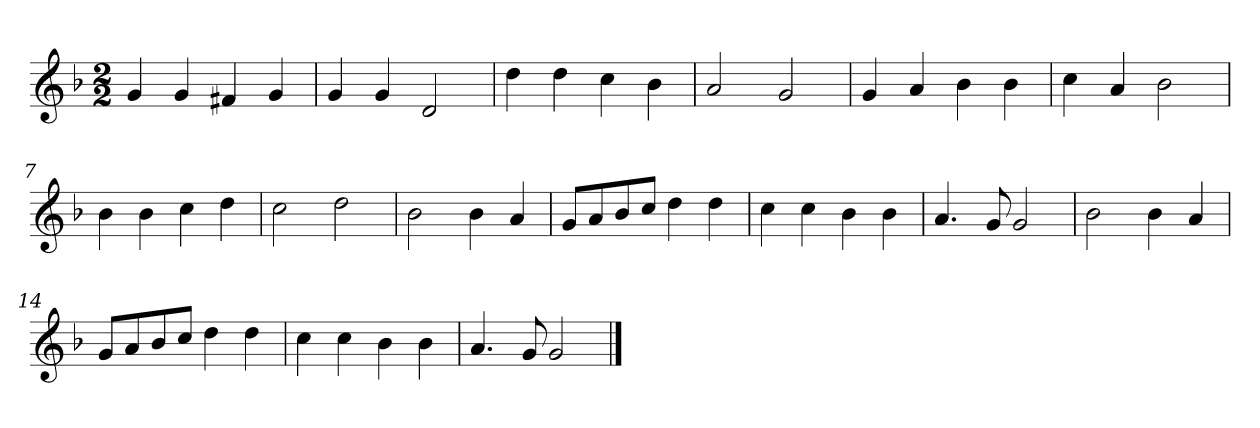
**kern
*part1
*staff1
*k[b-]
*M2/2
*MM120
=1
4g
4g
4f#X
4g
=2
4g
4g
2d
=3
4dd
4dd
4cc
4b-
=4
2a
2g
=5
4g
4a
4b-
4b-
=6
4cc
4a
2b-
=7
4b-
4b-
4cc
4dd
=8
2cc
2dd
=9
2b-
4b-
4a
=10
8gL
8a
8b-
8ccJ
4dd
4dd
=11
4cc
4cc
4b-
4b-
=12
4.a
8g
2g
=13
2b-
4b-
4a
=14
8gL
8a
8b-
8ccJ
4dd
4dd
=15
4cc
4cc
4b-
4b-
=16
4.a
8g
2g
==
*-
